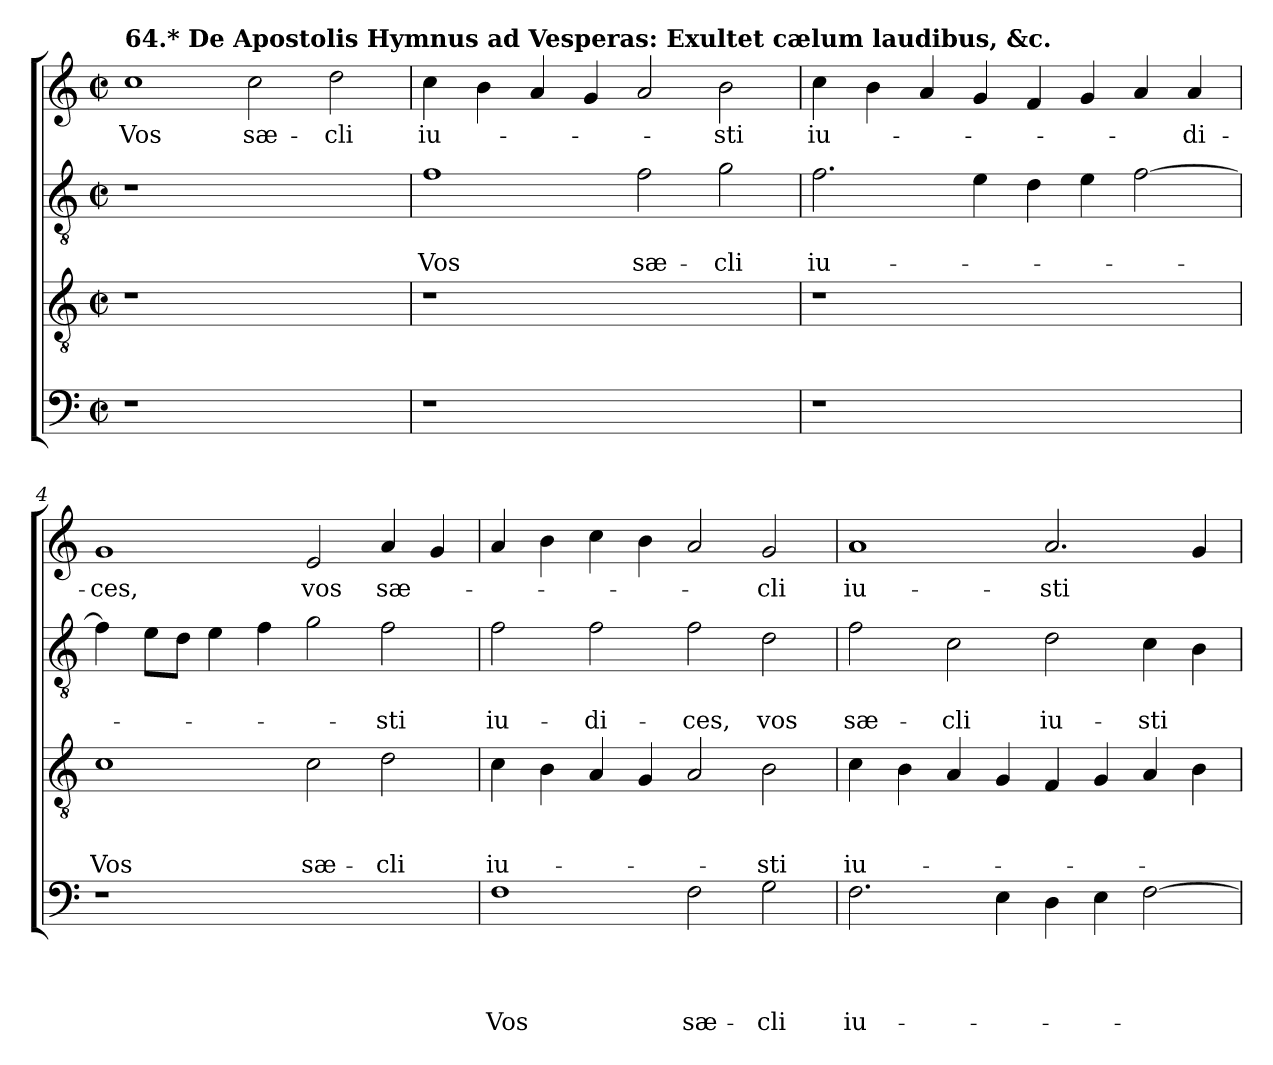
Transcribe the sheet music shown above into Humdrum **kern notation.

**kern	**text	**text	**text	**text	**kern	**text	**text	**text	**kern	**text	**text	**kern	**text
*part4	*part4	*part4	*part4	*part4	*part3	*part3	*part3	*part3	*part2	*part2	*part2	*part1	*part1
*staff4	*staff4	*staff4	*staff4	*staff4	*staff3	*staff3	*staff3	*staff3	*staff2	*staff2	*staff2	*staff1	*staff1
*clefF4	*	*	*	*	*clefGv2	*	*	*	*clefGv2	*	*	*clefG2	*
*k[]	*	*	*	*	*k[]	*	*	*	*k[]	*	*	*k[]	*
*C:	*	*	*	*	*C:	*	*	*	*C:	*	*	*C:	*
*M2/2	*	*	*	*	*M2/2	*	*	*	*M2/2	*	*	*M2/2	*
*met(c|)	*	*	*	*	*met(c|)	*	*	*	*met(c|)	*	*	*met(c|)	*
=1	=1	=1	=1	=1	=1	=1	=1	=1	=1	=1	=1	=1	=1
!	!	!	!	!	!	!	!	!	!	!	!	!LO:TX:a:B:t=64.* De Apostolis Hymnus ad Vesperas&colon; Exultet cælum laudibus, &c.	!
!	!	!	!	!	!	!	!	!	!	!	!	!	!LO:LY:b
1r	.	.	.	.	1r	.	.	.	1r	.	.	1cc	Vos
!	!	!	!	!	!	!	!	!	!	!	!	!	!LO:LY:b
1ryy	.	.	.	.	1ryy	.	.	.	1ryy	.	.	2cc\	sæ-
!	!	!	!	!	!	!	!	!	!	!	!	!	!LO:LY:b
.	.	.	.	.	.	.	.	.	.	.	.	2dd\	-cli
=2	=2	=2	=2	=2	=2	=2	=2	=2	=2	=2	=2	=2	=2
!	!	!	!	!	!	!	!	!	!	!	!LO:LY:b	!	!LO:LY:b
1r	.	.	.	.	1r	.	.	.	1f	.	Vos	4cc\	iu-
.	.	.	.	.	.	.	.	.	.	.	.	4b\	.
.	.	.	.	.	.	.	.	.	.	.	.	4a/	.
.	.	.	.	.	.	.	.	.	.	.	.	4g/	.
!	!	!	!	!	!	!	!	!	!	!	!LO:LY:b	!	!
1ryy	.	.	.	.	1ryy	.	.	.	2f\	.	sæ-	2a/	.
!	!	!	!	!	!	!	!	!	!	!	!LO:LY:b	!	!LO:LY:b
.	.	.	.	.	.	.	.	.	2g\	.	-cli	2b\	-sti
=3	=3	=3	=3	=3	=3	=3	=3	=3	=3	=3	=3	=3	=3
!	!	!	!	!	!	!	!	!	!	!	!LO:LY:b	!	!LO:LY:b
1r	.	.	.	.	1r	.	.	.	2.f\	.	iu-	4cc\	iu-
.	.	.	.	.	.	.	.	.	.	.	.	4b\	.
.	.	.	.	.	.	.	.	.	.	.	.	4a/	.
.	.	.	.	.	.	.	.	.	4e\	.	.	4g/	.
1ryy	.	.	.	.	1ryy	.	.	.	4d\	.	.	4f/	.
.	.	.	.	.	.	.	.	.	4e\	.	.	4g/	.
.	.	.	.	.	.	.	.	.	[2f\	.	.	4a/	.
!	!	!	!	!	!	!	!	!	!	!	!	!	!LO:LY:b
.	.	.	.	.	.	.	.	.	.	.	.	4a/	-di-
=4	=4	=4	=4	=4	=4	=4	=4	=4	=4	=4	=4	=4	=4
!	!	!	!	!	!	!	!	!LO:LY:b	!	!	!	!	!LO:LY:b
1r	.	.	.	.	1c	.	.	Vos	4f\]	.	.	1g	-ces,
.	.	.	.	.	.	.	.	.	8e\L	.	.	.	.
.	.	.	.	.	.	.	.	.	8d\J	.	.	.	.
.	.	.	.	.	.	.	.	.	4e\	.	.	.	.
.	.	.	.	.	.	.	.	.	4f\	.	.	.	.
!	!	!	!	!	!	!	!	!LO:LY:b	!	!	!	!	!LO:LY:b
1ryy	.	.	.	.	2c\	.	.	sæ-	2g\	.	.	2e/	vos
!	!	!	!	!	!	!	!	!LO:LY:b	!	!	!LO:LY:b	!	!LO:LY:b
.	.	.	.	.	2d\	.	.	-cli	2f\	.	-sti	4a/	sæ-
.	.	.	.	.	.	.	.	.	.	.	.	4g/	.
!!LO:LB:g=z
=5	=5	=5	=5	=5	=5	=5	=5	=5	=5	=5	=5	=5	=5
!	!	!	!	!LO:LY:b	!	!	!	!LO:LY:b	!	!	!LO:LY:b	!	!
1F	.	.	.	Vos	4c\	.	.	iu-	2f\	.	iu-	4a/	.
.	.	.	.	.	4B\	.	.	.	.	.	.	4b\	.
!	!	!	!	!	!	!	!	!	!	!	!LO:LY:b	!	!
.	.	.	.	.	4A/	.	.	.	2f\	.	-di-	4cc\	.
.	.	.	.	.	4G/	.	.	.	.	.	.	4b\	.
!	!	!	!	!LO:LY:b	!	!	!	!	!	!	!LO:LY:b	!	!
2F\	.	.	.	sæ-	2A/	.	.	.	2f\	.	-ces,	2a/	.
!	!	!	!	!LO:LY:b	!	!	!	!LO:LY:b	!	!	!LO:LY:b	!	!LO:LY:b
2G\	.	.	.	-cli	2B\	.	.	-sti	2d\	.	vos	2g/	-cli
=6	=6	=6	=6	=6	=6	=6	=6	=6	=6	=6	=6	=6	=6
!	!	!	!	!LO:LY:b	!	!	!	!LO:LY:b	!	!	!LO:LY:b	!	!LO:LY:b
2.F\	.	.	.	iu-	4c\	.	.	iu-	2f\	.	sæ-	1a	iu-
.	.	.	.	.	4B\	.	.	.	.	.	.	.	.
!	!	!	!	!	!	!	!	!	!	!	!LO:LY:b	!	!
.	.	.	.	.	4A/	.	.	.	2c\	.	-cli	.	.
4E\	.	.	.	.	4G/	.	.	.	.	.	.	.	.
!	!	!	!	!	!	!	!	!	!	!	!LO:LY:b	!	!LO:LY:b
4D\	.	.	.	.	4F/	.	.	.	2d\	.	iu-	2.a/	-sti
4E\	.	.	.	.	4G/	.	.	.	.	.	.	.	.
!	!	!	!	!	!	!	!	!	!	!	!LO:LY:b	!	!
[2F\	.	.	.	.	4A/	.	.	.	4c\	.	-sti	.	.
.	.	.	.	.	4B\	.	.	.	4B\	.	.	4g/	.
=	=	=	=	=	=	=	=	=	=	=	=	=	=
*-	*-	*-	*-	*-	*-	*-	*-	*-	*-	*-	*-	*-	*-
